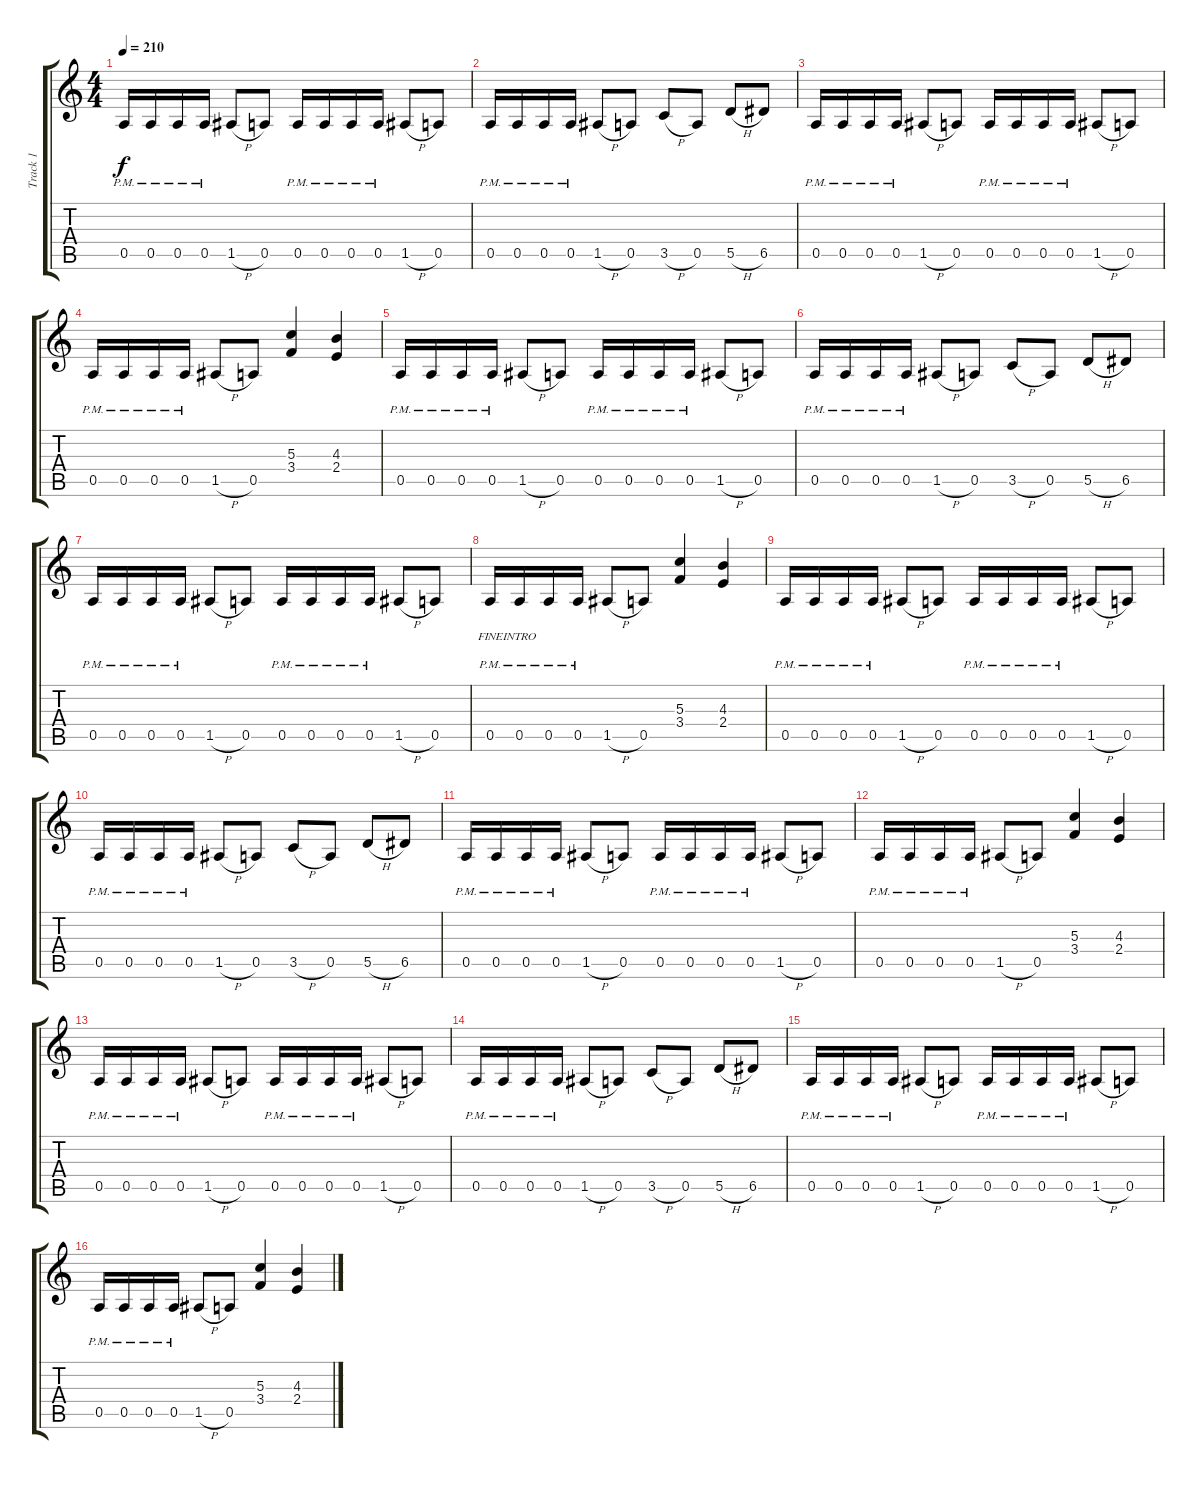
\track ("Track 1" "Track 1") {instrument distortionguitar}
\staff {score tabs}
\tuning (E4 B3 G3 D3 A2 E2) {hide}
\ts (4 4)
\tempo 210
\clef g2
\ks c
0.5{pm}.16{dy f instrument distortionguitar} 0.5{pm}.16 0.5{pm}.16 0.5{pm}.16 1.5{h}.8 0.5.8 0.5{pm}.16 0.5{pm}.16 0.5{pm}.16 0.5{pm}.16 1.5{h}.8 0.5.8 |
0.5{pm}.16 0.5{pm}.16 0.5{pm}.16 0.5{pm}.16 1.5{h}.8 0.5.8 3.5{h}.8 0.5.8 5.5{h}.8 6.5.8 |
0.5{pm}.16 0.5{pm}.16 0.5{pm}.16 0.5{pm}.16 1.5{h}.8 0.5.8 0.5{pm}.16 0.5{pm}.16 0.5{pm}.16 0.5{pm}.16 1.5{h}.8 0.5.8 |
0.5{pm}.16 0.5{pm}.16 0.5{pm}.16 0.5{pm}.16 1.5{h}.8 0.5.8 (5.3 3.4).4 (4.3 2.4).4 |
0.5{pm}.16 0.5{pm}.16 0.5{pm}.16 0.5{pm}.16 1.5{h}.8 0.5.8 0.5{pm}.16 0.5{pm}.16 0.5{pm}.16 0.5{pm}.16 1.5{h}.8 0.5.8 |
0.5{pm}.16 0.5{pm}.16 0.5{pm}.16 0.5{pm}.16 1.5{h}.8 0.5.8 3.5{h}.8 0.5.8 5.5{h}.8 6.5.8 |
0.5{pm}.16 0.5{pm}.16 0.5{pm}.16 0.5{pm}.16 1.5{h}.8 0.5.8 0.5{pm}.16 0.5{pm}.16 0.5{pm}.16 0.5{pm}.16 1.5{h}.8 0.5.8 |
0.5{pm}.16{lyrics (0 "FINE") lyrics (1 "") lyrics (2 "") lyrics (3 "") lyrics (4 "")} 0.5{pm}.16{lyrics (0 "INTRO") lyrics (1 "") lyrics (2 "") lyrics (3 "") lyrics (4 "")} 0.5{pm}.16 0.5{pm}.16 1.5{h}.8 0.5.8 (5.3 3.4).4 (4.3 2.4).4 |
0.5{pm}.16 0.5{pm}.16 0.5{pm}.16 0.5{pm}.16 1.5{h}.8 0.5.8 0.5{pm}.16 0.5{pm}.16 0.5{pm}.16 0.5{pm}.16 1.5{h}.8 0.5.8 |
0.5{pm}.16 0.5{pm}.16 0.5{pm}.16 0.5{pm}.16 1.5{h}.8 0.5.8 3.5{h}.8 0.5.8 5.5{h}.8 6.5.8 |
0.5{pm}.16 0.5{pm}.16 0.5{pm}.16 0.5{pm}.16 1.5{h}.8 0.5.8 0.5{pm}.16 0.5{pm}.16 0.5{pm}.16 0.5{pm}.16 1.5{h}.8 0.5.8 |
0.5{pm}.16 0.5{pm}.16 0.5{pm}.16 0.5{pm}.16 1.5{h}.8 0.5.8 (5.3 3.4).4 (4.3 2.4).4 |
0.5{pm}.16 0.5{pm}.16 0.5{pm}.16 0.5{pm}.16 1.5{h}.8 0.5.8 0.5{pm}.16 0.5{pm}.16 0.5{pm}.16 0.5{pm}.16 1.5{h}.8 0.5.8 |
0.5{pm}.16 0.5{pm}.16 0.5{pm}.16 0.5{pm}.16 1.5{h}.8 0.5.8 3.5{h}.8 0.5.8 5.5{h}.8 6.5.8 |
0.5{pm}.16 0.5{pm}.16 0.5{pm}.16 0.5{pm}.16 1.5{h}.8 0.5.8 0.5{pm}.16 0.5{pm}.16 0.5{pm}.16 0.5{pm}.16 1.5{h}.8 0.5.8 |
0.5{pm}.16 0.5{pm}.16 0.5{pm}.16 0.5{pm}.16 1.5{h}.8 0.5.8 (5.3 3.4).4 (4.3 2.4).4
